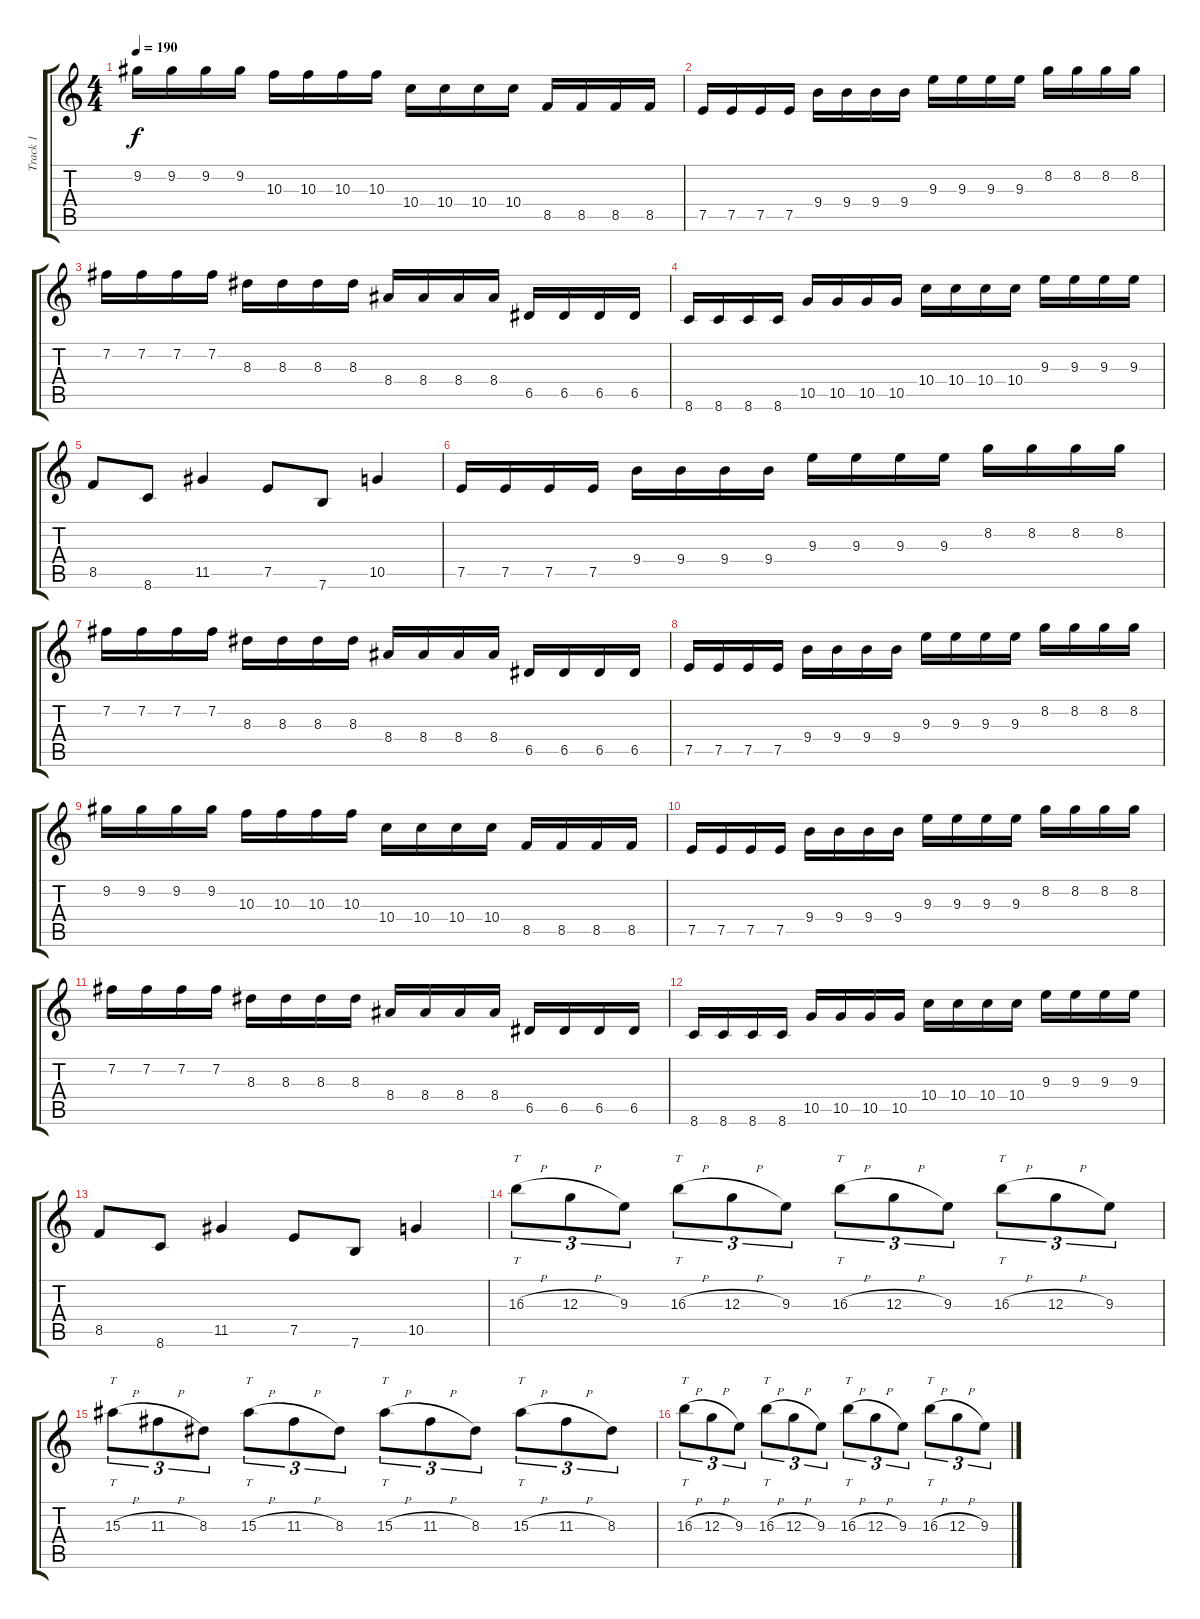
\track ("Track 1" "Track 1") {instrument distortionguitar}
\staff {score tabs}
\tuning (E4 B3 G3 D3 A2 E2) {hide}
\ts (4 4)
\tempo 190
\clef g2
\ks c
9.2.16{dy f} 9.2.16 9.2.16 9.2.16 10.3.16 10.3.16 10.3.16 10.3.16 10.4.16 10.4.16 10.4.16 10.4.16 8.5.16 8.5.16 8.5.16 8.5.16 |
7.5.16 7.5.16 7.5.16 7.5.16 9.4.16 9.4.16 9.4.16 9.4.16 9.3.16 9.3.16 9.3.16 9.3.16 8.2.16 8.2.16 8.2.16 8.2.16 |
7.2.16 7.2.16 7.2.16 7.2.16 8.3.16 8.3.16 8.3.16 8.3.16 8.4.16 8.4.16 8.4.16 8.4.16 6.5.16 6.5.16 6.5.16 6.5.16 |
8.6.16 8.6.16 8.6.16 8.6.16 10.5.16 10.5.16 10.5.16 10.5.16 10.4.16 10.4.16 10.4.16 10.4.16 9.3.16 9.3.16 9.3.16 9.3.16 |
8.5.8 8.6.8 11.5.4 7.5.8 7.6.8 10.5.4 |
7.5.16 7.5.16 7.5.16 7.5.16 9.4.16 9.4.16 9.4.16 9.4.16 9.3.16 9.3.16 9.3.16 9.3.16 8.2.16 8.2.16 8.2.16 8.2.16 |
7.2.16 7.2.16 7.2.16 7.2.16 8.3.16 8.3.16 8.3.16 8.3.16 8.4.16 8.4.16 8.4.16 8.4.16 6.5.16 6.5.16 6.5.16 6.5.16 |
7.5.16 7.5.16 7.5.16 7.5.16 9.4.16 9.4.16 9.4.16 9.4.16 9.3.16 9.3.16 9.3.16 9.3.16 8.2.16 8.2.16 8.2.16 8.2.16 |
9.2.16 9.2.16 9.2.16 9.2.16 10.3.16 10.3.16 10.3.16 10.3.16 10.4.16 10.4.16 10.4.16 10.4.16 8.5.16 8.5.16 8.5.16 8.5.16 |
7.5.16 7.5.16 7.5.16 7.5.16 9.4.16 9.4.16 9.4.16 9.4.16 9.3.16 9.3.16 9.3.16 9.3.16 8.2.16 8.2.16 8.2.16 8.2.16 |
7.2.16 7.2.16 7.2.16 7.2.16 8.3.16 8.3.16 8.3.16 8.3.16 8.4.16 8.4.16 8.4.16 8.4.16 6.5.16 6.5.16 6.5.16 6.5.16 |
8.6.16 8.6.16 8.6.16 8.6.16 10.5.16 10.5.16 10.5.16 10.5.16 10.4.16 10.4.16 10.4.16 10.4.16 9.3.16 9.3.16 9.3.16 9.3.16 |
8.5.8 8.6.8 11.5.4 7.5.8 7.6.8 10.5.4 |
16.3{h}.8{tt tu (3 2)} 12.3{h}.8{tu (3 2)} 9.3.8{tu (3 2)} 16.3{h}.8{tt tu (3 2)} 12.3{h}.8{tu (3 2)} 9.3.8{tu (3 2)} 16.3{h}.8{tt tu (3 2)} 12.3{h}.8{tu (3 2)} 9.3.8{tu (3 2)} 16.3{h}.8{tt tu (3 2)} 12.3{h}.8{tu (3 2)} 9.3.8{tu (3 2)} |
15.3{h}.8{tt tu (3 2)} 11.3{h}.8{tu (3 2)} 8.3.8{tu (3 2)} 15.3{h}.8{tt tu (3 2)} 11.3{h}.8{tu (3 2)} 8.3.8{tu (3 2)} 15.3{h}.8{tt tu (3 2)} 11.3{h}.8{tu (3 2)} 8.3.8{tu (3 2)} 15.3{h}.8{tt tu (3 2)} 11.3{h}.8{tu (3 2)} 8.3.8{tu (3 2)} |
16.3{h}.8{tt tu (3 2)} 12.3{h}.8{tu (3 2)} 9.3.8{tu (3 2)} 16.3{h}.8{tt tu (3 2)} 12.3{h}.8{tu (3 2)} 9.3.8{tu (3 2)} 16.3{h}.8{tt tu (3 2)} 12.3{h}.8{tu (3 2)} 9.3.8{tu (3 2)} 16.3{h}.8{tt tu (3 2)} 12.3{h}.8{tu (3 2)} 9.3.8{tu (3 2)}
